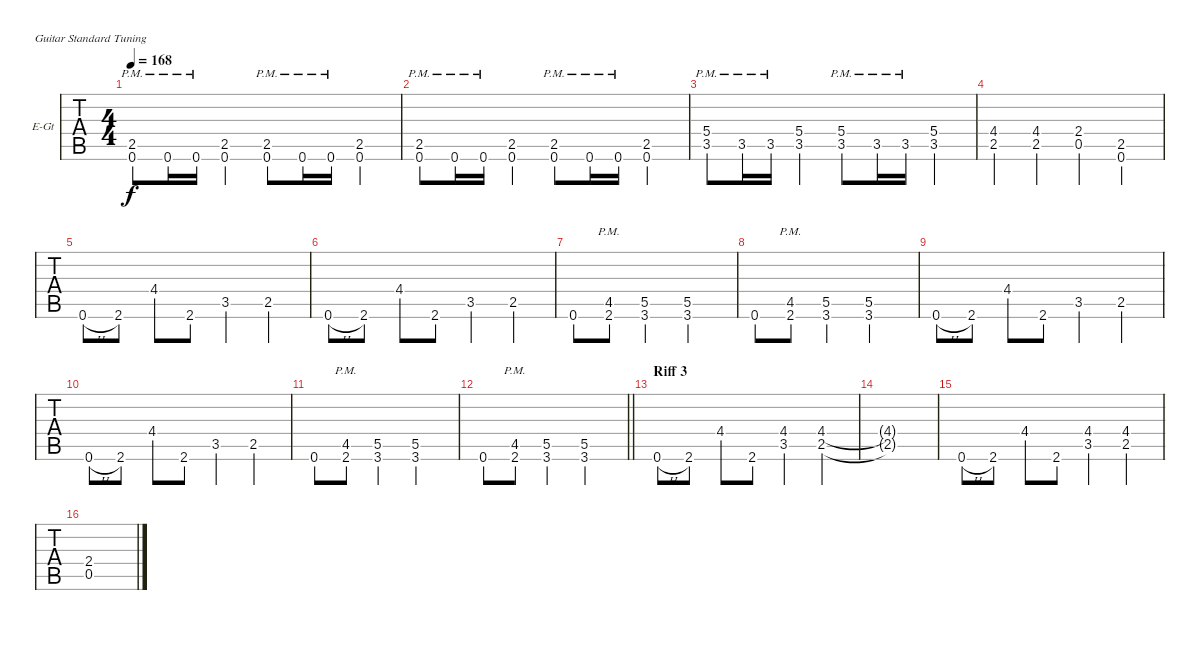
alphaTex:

\bracketExtendMode groupsimilarinstruments
\firstSystemTrackNameOrientation horizontal
\otherSystemsTrackNameOrientation horizontal
\track ("Guitar 02" "E-Gt") {instrument overdrivenguitar}
\staff {tabs}
\tuning (E4 B3 G3 D3 A2 E2)
\ts (4 4)
\tempo 168
\clef g2
\ks c
(2.5{pm} 0.6{pm}).8{dy f} 0.6{pm}.16 0.6{pm}.16 (2.5 0.6).4 (2.5{pm} 0.6{pm}).8 0.6{pm}.16 0.6{pm}.16 (2.5 0.6).4 |
(2.5{pm} 0.6{pm}).8 0.6{pm}.16 0.6{pm}.16 (2.5 0.6).4 (2.5{pm} 0.6{pm}).8 0.6{pm}.16 0.6{pm}.16 (2.5 0.6).4 |
(5.4{pm} 3.5{pm}).8 3.5{pm}.16 3.5{pm}.16 (5.4 3.5).4 (5.4{pm} 3.5{pm}).8 3.5{pm}.16 3.5{pm}.16 (5.4 3.5).4 |
(4.4 2.5).4 (4.4 2.5).4 (2.4 0.5).4 (2.5 0.6).4 |
0.6{h}.8 2.6.8 4.4.8 2.6.8 3.5.4 2.5.4 |
0.6{h}.8 2.6.8 4.4.8 2.6.8 3.5.4 2.5.4 |
0.6.8 (4.5{pm} 2.6{pm}).8 (5.5{st} 3.6{st}).4 (5.5 3.6).2 |
0.6.8 (4.5{pm} 2.6{pm}).8 (5.5{st} 3.6{st}).4 (5.5 3.6).2 |
0.6{h}.8 2.6.8 4.4.8 2.6.8 3.5.4 2.5.4 |
0.6{h}.8 2.6.8 4.4.8 2.6.8 3.5.4 2.5.4 |
0.6.8 (4.5{pm} 2.6{pm}).8 (5.5{st} 3.6{st}).4 (5.5 3.6).2 |
\barLineRight lightlight
0.6.8 (4.5{pm} 2.6{pm}).8 (5.5{st} 3.6{st}).4 (5.5 3.6).2 |
\section ("" "Riff 3")
0.6{h}.8 2.6.8 4.4.8 2.6.8 (4.4 3.5).4 (4.4 2.5).4 |
(4.4{t} 2.5{t}).1 |
0.6{h}.8 2.6.8 4.4.8 2.6.8 (4.4 3.5).4 (4.4 2.5).4 |
(2.4 0.5).1
